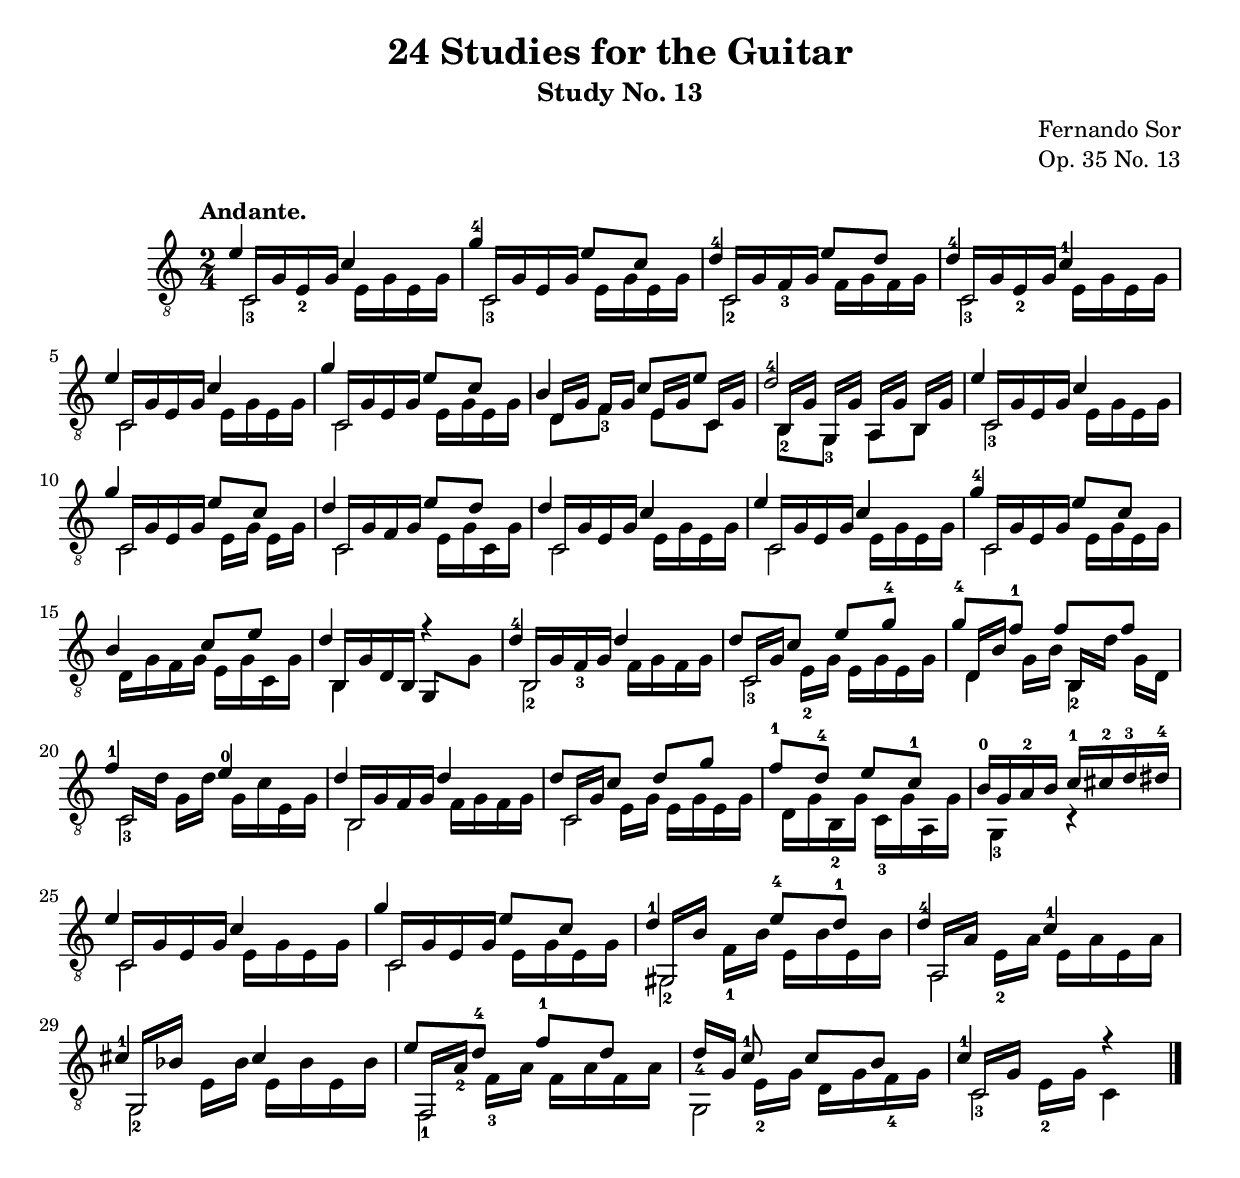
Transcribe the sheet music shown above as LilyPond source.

\version "2.18.0"
\header {
  title = "24 Studies for the Guitar"
  subtitle = "Study No. 13"
  composer = "Fernando Sor"
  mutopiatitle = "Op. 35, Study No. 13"
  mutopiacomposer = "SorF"
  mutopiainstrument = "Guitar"
  opus = "Op. 35 No. 13"
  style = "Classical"
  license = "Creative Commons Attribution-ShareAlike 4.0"
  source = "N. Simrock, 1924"
  % From Boije 482, enscribed "Bonn Chez N. Simrock"
  date = "1828"
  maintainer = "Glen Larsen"
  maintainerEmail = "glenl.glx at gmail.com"
}

\paper {
  % add space between composer/opus markup and first staff
  markup-system-spacing #'padding = #3
  % add a little space between composer and opus
  markup-markup-spacing #'padding = #1.2
  top-margin = 7\mm
  bottom-margin = 6\mm
}

\layout {
  \context {
    \Voice
    \override StringNumber #'stencil = ##f
  }
  \context {
    \Staff
    \override Fingering #'staff-padding = #'()
%    \override Fingering #'add-stem-support = ##t
    \mergeDifferentlyDottedOn
    \mergeDifferentlyHeadedOn
  }
  \context {
    \Dynamics
    \override DynamicTextSpanner #'style = #'none
  }
}

global = {
  \time 2/4
  \key c \major
}

sU = \stemUp
sD = \stemDown
sN = \stemNeutral

upperVoice = \relative c' {
  \voiceOne
  \shiftOn
  \override NoteColumn #'force-hshift = #-1
  e4 c |
  <g'-4>4 e8 c |
  <d-4>4 e8 d |
  <d-4>4 <c-1> |
  e4 c |
  g'4 e8 c |
  b4 c8 e |
  <d-4>2 |

  e4 c |
  g'4 e8 c |
  d4 e8 d |
  d4 c |

  e4 c |
  <g'-4>4 e8 c |
  b4 c8 e |
  d4 r |

  <d-4>4 d |
  d8 c e[ <g-4>] |
  <g-4>8 <f-1> f[ f] |
  <f-1>4 <e-0> |

  d4 d |
  d8 c d[ g] |
  <f-1>8 <d-4> e[ <c-1>] |
  <b-0>16 g <a-2> b <c-1> <cis-2> <d-3> <dis-4> |

  e4 c |
  g'4 e8[ c] |
  <d-1>4 <e-4>8[ <d-1>] |
  <d-4>4 <c-1> |

  <cis-1>4 cis |
  e8 <d-4> <f-1> d |
  s8 <c-1>8 c b |
  <c-1>4 r
  \bar "|."
}

lowerVoice = \relative c {
  \voiceTwo
  \set fingeringOrientations = #'(down)
  \repeat unfold 6 { c2 | }
  d8 f e c |
  b8 g a b |
  \repeat unfold 6 { c2 | }
  s2 |
  b4 s |

  b2 |
  c2 |
  d4 b |
  c2 |

  b2 |
  c2 |
  s2 |
  <g-3>4 r |

  c2 |
  c2 |
  gis2 |
  a2 |

  g2 |
  f2 |
  g2 |
  c2
}

middleVoice = \relative c {
  \voiceThree
  \shiftOff
  \set fingeringOrientations = #'(down)
  <c-3>16 g' <e-2> g \sD e g e g \sU |
  <c,-3>16 g' e g \sD e g e g \sU |
  <c,-2>16 g' <f-3> g \sD f g f g \sU |
  <c,-3>16 g' <e-2> g \sD e g e g \sU |
  \repeat unfold 2 { c,16 g' e g \sD e g e g \sU | }
  d16[ g] <f-3>16[ g] e[ g] c,[ g'] |
  <b,-2>16[ g'] <g,-3>16[ g'] a,[ g'] b,[ g'] |

  <c,-3>16 g' e g \sD e g e g \sU |
  c,16 g' e g \sD e[ g] e g \sU |
  c,16 g' f g \sD e g c, g' \sU |
  c,16 g' e g \sD e g e g \sU |

  \repeat unfold 2 { c,16 g' e g \sD e g e g \sU | }
  \sD d16 g f g e g c, g' \sU |
  b,16 g' d b g8 \once\sD g' |

  <b,-2>16 g' <f-3> g \sD f g f g \sU |
  <c,-3>16[ g'] \sD <e-2>16[ g] e g e g \sU |
  d16[ b'] \sD g[ b] \once\sU <b,-2>16[ d'] g,[ d] \sU |
  <c-3>16[ \sD d'] g,[ d'] g,[ c e, g] \sU |

  b,16 g' f g \sD f g f g \sU |
  c,16[ g'] \sD e[ g] e g e g |
  d16 g <b,-2> g' <c,-3> g' a, g' \sU |
  s2 |

  \repeat unfold 2 { c,16 g' e g \sD e g e g \sU | }
  <g,-2>16[ b'] \sD <f-1>16[ b] e, b' e, b' \sU |
  a,16[ a'] \sD <e-2>16[ a] e a e a \sU |

  <g,-2>16[ bes'16] \sD e,[ bes'] e, bes' e, bes'|
  <f,-1>16^[ <a'-2>] <f-3>[ a] f a f a |
  <d-4>16^[ g,] <e-2>[ g] d g <f-4> g |
  <c,-3>16^[ g'] <e-2>[ g] c,4
}


\score {
  <<
    \new Staff = "Guitar" \with {
      midiInstrument = #"acoustic guitar (nylon)"
    }
    <<
      \global
      \clef "treble_8"
      \tempo "Andante."
      \context Voice = "upperVoice" \upperVoice
      \context Voice = "lowerVoice" \lowerVoice
      \context Voice = "middleVoice" \middleVoice
    >>
%{
    \new TabStaff = "Guitar tabs"
    <<
      \clef "moderntab"
      \global
      \context TabVoice = "upperVoice" \upperVoice
      \context TabVoice = "lowerVoice" \lowerVoice
      \context TabVoice = "middleVoice" \middleVoice
    >>
%}
  >>
  \layout {}
  \midi {
    \tempo 4 = 90
  }
}
